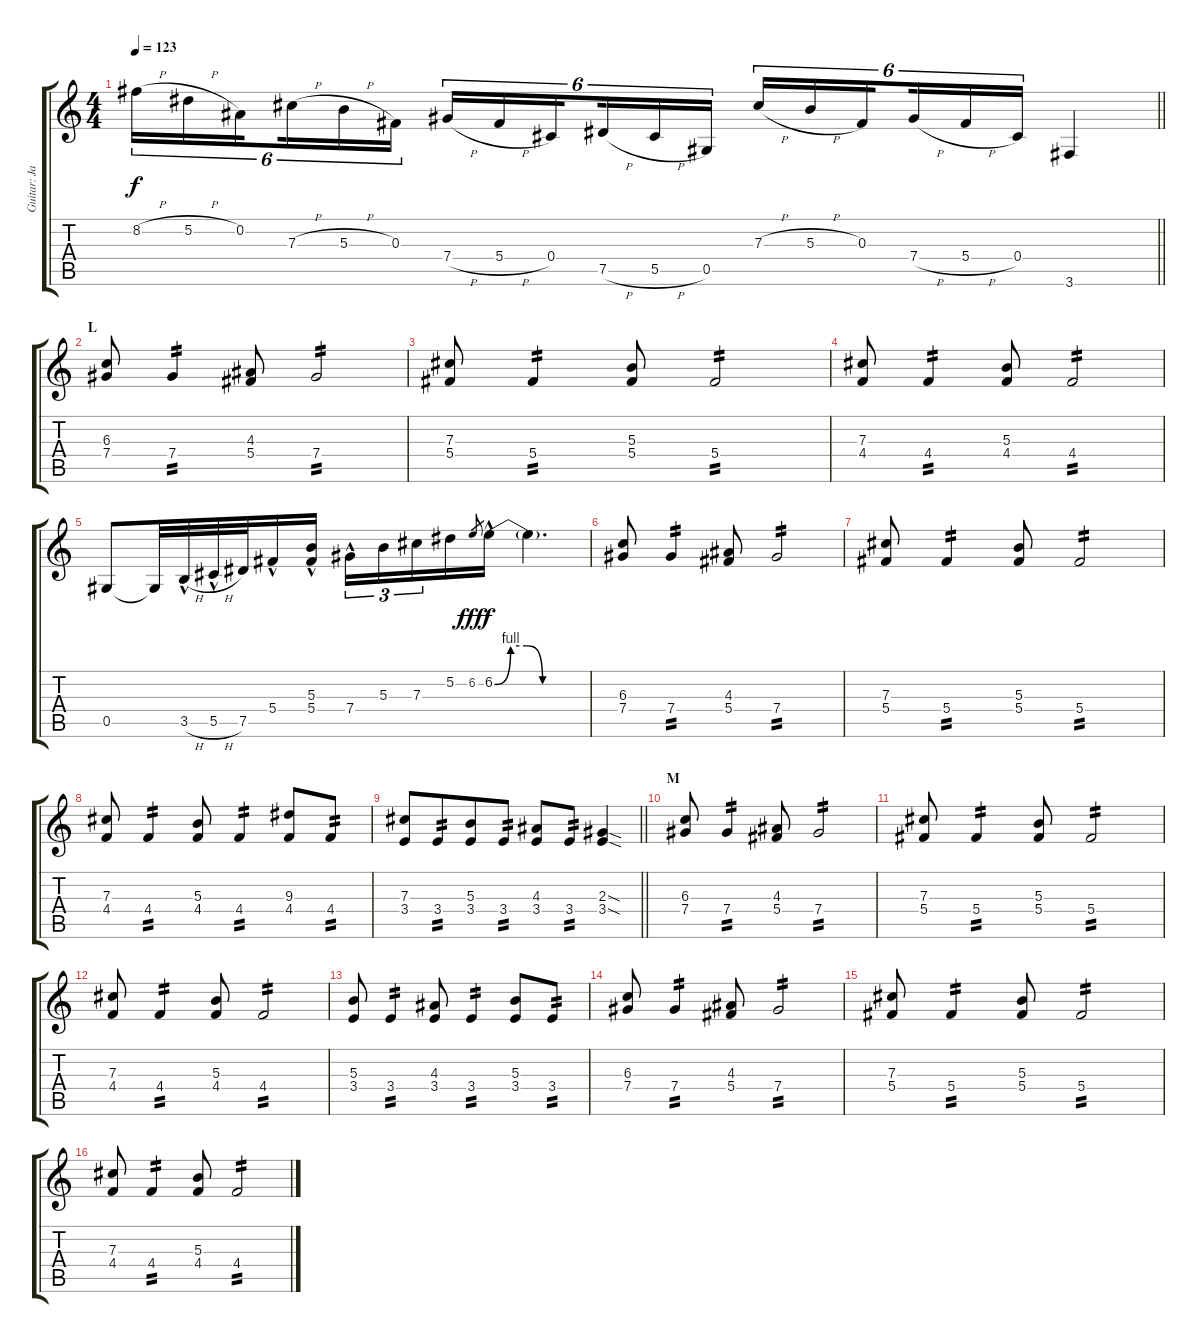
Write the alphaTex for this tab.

\track ("Guitar: Jake" "Guitar: Ja") {instrument overdrivenguitar}
\staff {score tabs}
\tuning (Eb4 Bb3 Gb3 Db3 Ab2 Eb2) {hide}
\ts (4 4)
\tempo 123
\clef g2
\barLineRight lightlight
\ks c
8.2{h}.16{tu (6 4) dy f} 5.2{h}.16{tu (6 4)} 0.2.16{tu (6 4) beam splitsecondary} 7.3{h}.16{tu (6 4)} 5.3{h}.16{tu (6 4)} 0.3.16{tu (6 4)} 7.4{h}.16{tu (6 4)} 5.4{h}.16{tu (6 4)} 0.4.16{tu (6 4) beam splitsecondary} 7.5{h}.16{tu (6 4)} 5.5{h}.16{tu (6 4)} 0.5.16{tu (6 4)} 7.3{h}.16{tu (6 4)} 5.3{h}.16{tu (6 4)} 0.3.16{tu (6 4) beam splitsecondary} 7.4{h}.16{tu (6 4)} 5.4{h}.16{tu (6 4)} 0.4.16{tu (6 4)} 3.6.4 |
\section ("" "L")
(6.3 7.4).8 7.4.4{tp 2} (4.3 5.4).8 7.4.2{tp 2} |
(7.3 5.4).8 5.4.4{tp 2} (5.3 5.4).8 5.4.2{tp 2} |
(7.3 4.4).8 4.4.4{tp 2} (5.3 4.4).8 4.4.2{tp 2} |
0.5.8 0.5{t}.32 3.5{h hac}.32 5.5{h hac}.32 7.5.32{beam merge} 5.4{hac}.16 (5.3{hac} 5.4{hac}).16{beam splitsecondary} 7.4{hac}.16{tu (3 2)} 5.3.16{tu (3 2)} 7.3.16{tu (3 2) beam merge} 5.2.16 6.2.8{gr dy fff} 6.2{be (custom 0 0 10 4 20 4 30 0 60 0) hac}.16{dy f} 6.2{t}.4{d} |
(6.3 7.4).8 7.4.4{tp 2} (4.3 5.4).8 7.4.2{tp 2} |
(7.3 5.4).8 5.4.4{tp 2} (5.3 5.4).8 5.4.2{tp 2} |
(7.3 4.4).8 4.4.4{tp 2} (5.3 4.4).8 4.4.4{tp 2} (9.3 4.4).8 4.4.8{tp 2} |
\barLineRight lightlight
(7.3 3.4).8 3.4.8{tp 2 beam merge} (5.3 3.4).8 3.4.8{tp 2} (4.3 3.4).8 3.4.8{tp 2} (2.3{sod} 3.4{sod}).4 |
\section ("" "M")
(6.3 7.4).8 7.4.4{tp 2} (4.3 5.4).8 7.4.2{tp 2} |
(7.3 5.4).8 5.4.4{tp 2} (5.3 5.4).8 5.4.2{tp 2} |
(7.3 4.4).8 4.4.4{tp 2} (5.3 4.4).8 4.4.2{tp 2} |
(5.3 3.4).8 3.4.4{tp 2} (4.3 3.4).8 3.4.4{tp 2} (5.3 3.4).8 3.4.8{tp 2} |
(6.3 7.4).8 7.4.4{tp 2} (4.3 5.4).8 7.4.2{tp 2} |
(7.3 5.4).8 5.4.4{tp 2} (5.3 5.4).8 5.4.2{tp 2} |
(7.3 4.4).8 4.4.4{tp 2} (5.3 4.4).8 4.4.2{tp 2}
